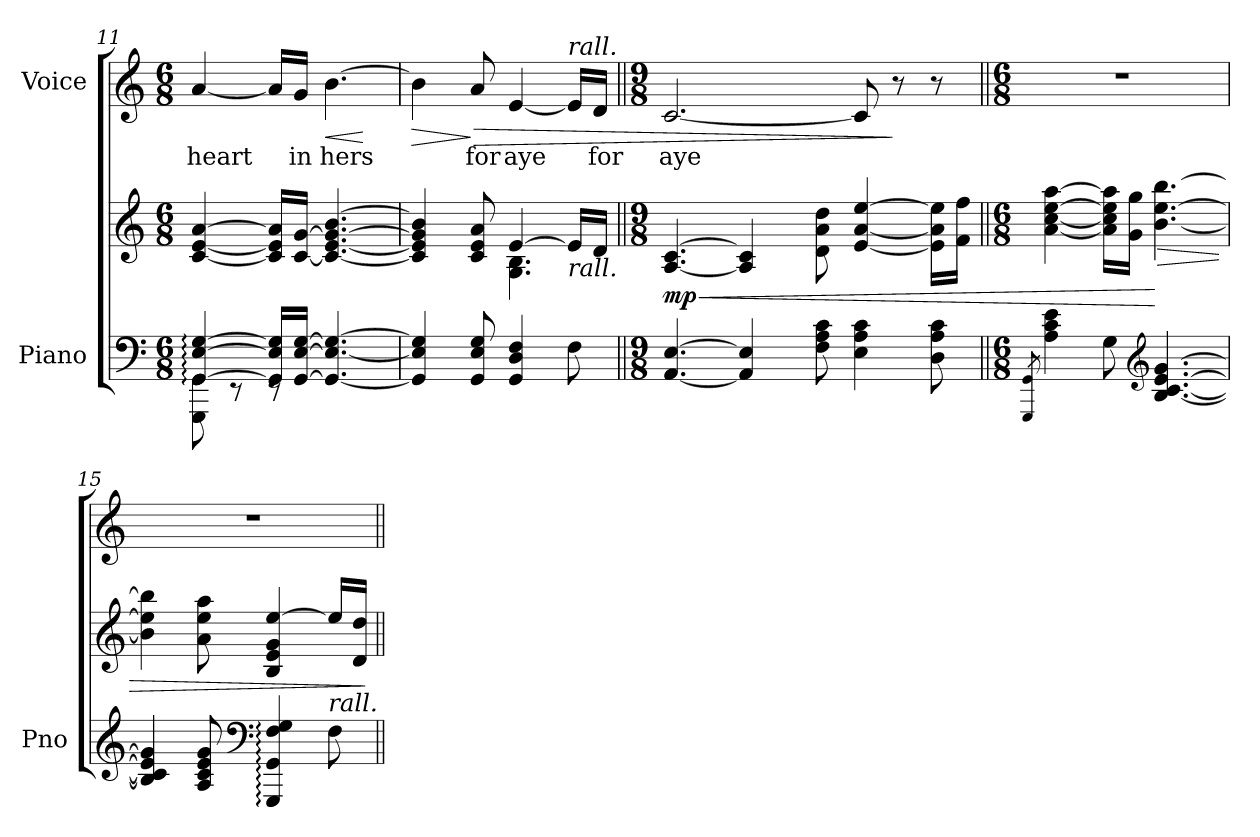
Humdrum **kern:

**kern	**kern	**dynam	**kern	**text	**dynam
*part2	*part2	*part2	*part1	*part1	*part1
*staff3	*staff2	*staff2/3	*staff1	*staff1	*staff1
*I"Piano	*	*	*I"Voice	*	*
*I'Pno	*	*	*	*	*
*clefF4	*clefG2	*	*clefG2	*	*
*k[]	*k[]	*	*k[]	*	*
*M6/8	*M6/8	*	*M6/8	*	*
=11	=11	=11	=11	=11	=11
*^	*	*	*	*	*
!	!	!	!	!	!LO:LY:b	!
[4GG/: [4E/: [4G/:	8GGG\ 8GG\	[4c/ [4e/ [4a/	.	[4a/	heart	.
.	8rEE	.	.	.	.	.
16GG/] 16E/] 16G/]LL	8rEE	16c/] 16e/] 16a/]LL	.	16a/LL]	.	.
!	!	!	!	!	!LO:LY:b	!
[16GG/ [16E/ [16G/JJ	.	[16c/ [16g/JJ	.	16g/JJ	in	.
*	*	*	*	*MM90	*	*
!	!	!	!	!	!LO:LY:b	!LO:HP:b
4.GG/_ 4.E/_ 4.G/_	4.ryy	4.c/_ [4.e/ 4.g/_ [4.b/	.	[4.b\	hers	<
*v	*v	*	*	*	*	*
.	.	.	.	.	[
=12	=12	=12	=12	=12	=12
*	*^	*	*	*	*
!	!	!	!	!	!	!LO:HP:b
4GG/] 4E/] 4G/]	4c/] 4e/] 4g/] 4b/]	4.ryy	.	4b\]	.	>
!	!	!	!	!	!LO:LY:b	!LO:HP:n=1:b
8GG/ 8E/ 8G/	8c/ 8e/ 8a/	.	.	8a/	for	] >
!	!	!	!	!	!LO:LY:b	!
4GG/ 4D/ 4F/	[4e/	4.G\ 4.B\	.	[4e/	aye	.
*	*	*	*	*MM86	*	*
!	!	!	!	!LO:TX:a:i:t=rall.	!	!
!	!LO:TX:b:i:t=rall.	!	!	!	!	!
8F\	16e/LL]	.	.	16e/LL]	.	.
!	!	!	!	!	!LO:LY:b	!
.	16d/JJ	.	.	16d/JJ	for	.
*	*v	*v	*	*	*	*
!!LO:LB:g=z
=13||	=13||	=13||	=13||	=13||	=13||
*M9/8	*M9/8	*	*M9/8	*	*
!	!	!LO:HP:b	!	!LO:LY:b	!
!	!	!LO:DY:n=1:b	!	!	!
*	*	*	*^	*	*
[4.AA/ [4.E/	[4.A/ [4.c/	< mp	[2.c/	2ryy	aye	.
4AA/] 4E/]	4A/] 4c/]	.	.	.	.	.
.	.	.	.	8ryy	.	.
*	*	*	*MM94	*	*	*
8F\ 8A\ 8c\	8d\ 8a\ 8dd\	.	.	2ryy	.	.
4E\ 4A\ 4c\	[4e/ [4a/ [4ee/	.	8c/]	.	.	.
.	.	.	8r	.	.	]
8D\ 8A\ 8c\	16e\] 16a\] 16ee\]LL	.	8r	.	.	.
.	16f\ 16ff\JJ	.	.	.	.	.
*	*	*	*v	*v	*	*
=14||	=14||	=14||	=14||	=14||	=14||
*M6/8	*M6/8	*	*M6/8	*	*
8qGGG/ 8qGG/	.	.	.	.	.
4A\ 4c\ 4e\	[4a\ [4cc\ [4ee\ [4aa\	.	2.r	.	.
8G\	16a\] 16cc\] 16ee\] 16aa\]LL	.	.	.	.
.	16g\ 16gg\JJ	.	.	.	.
*clefG2	*	*	*	*	*
!	!	!LO:HP:n=1:b	!	!	!
[4.B/ [4.c/ [4.e/ [4.g/	[4.b\ [4.ee\ [4.bb\	[ >	.	.	.
=15	=15	=15	=15	=15	=15
*	*	*	*^	*	*
4B/] 4c/] 4e/] 4g/]	4b\] 4ee\] 4bb\]	.	2.r	4.ryy	.	.
8A/ 8c/ 8e/ 8g/	8a\ 8ee\ 8aa\	.	.	.	.	.
*clefF4	*	*	*	*	*	*
*	*	*	*MM90	*	*	*
4GGG/: 4GG/: 4F/: 4G/:	4B/ 4e/ 4g/ [4ee/	.	.	4.ryy	.	.
!	!LO:TX:b:i:t=rall.	!	!	!	!	!
8F\	16ee/LL]	.	.	.	.	.
.	16d/ 16dd/JJ	.	.	.	.	.
.	.	]	.	.	.	.
*	*	*	*v	*v	*	*
=||	=||	=||	=||	=||	=||
*-	*-	*-	*-	*-	*-
